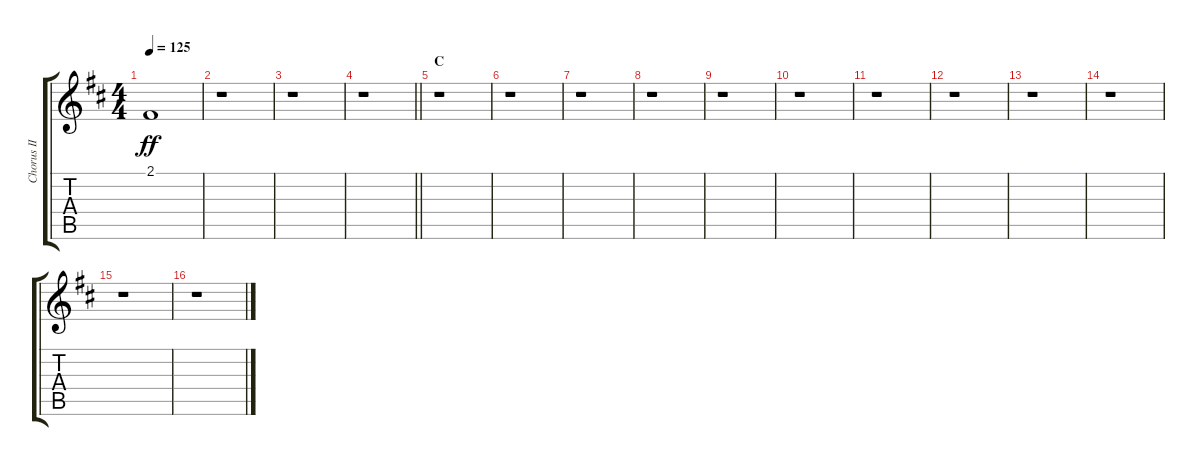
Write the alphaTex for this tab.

\track ("Chorus II" "Chorus II") {instrument voiceoohs}
\staff {score tabs}
\tuning (E4 B3 G3 D3 A2 E2) {hide}
\ts (4 4)
\tempo 125
\clef g2
\ks d
2.1.1{dy ff} |
r.1 |
r.1 |
\barLineRight lightlight
r.1 |
\section ("" "C")
r.1 |
r.1 |
r.1 |
r.1 |
r.1 |
r.1 |
r.1 |
r.1 |
r.1 |
r.1 |
r.1 |
r.1
